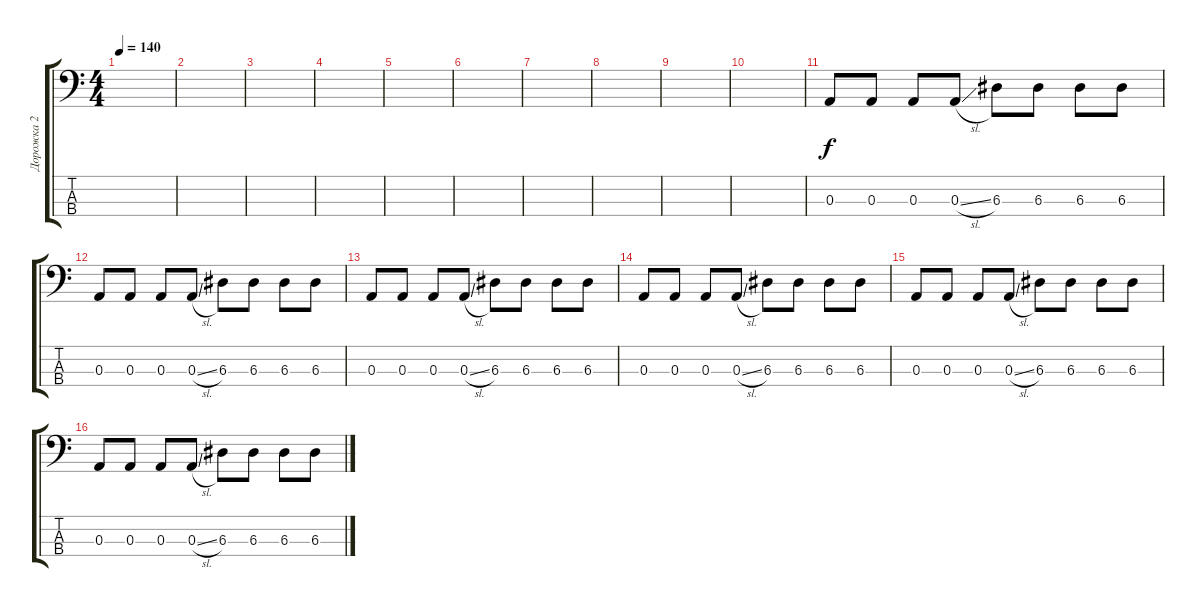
\track ("Дорожка 2" "Дорожка 2") {instrument synthbass1}
\staff {score tabs}
\tuning (G2 D2 A1 E1) {hide}
\ts (4 4)
\tempo 140
\clef f4
\ks c
|
|
|
|
|
|
|
|
|
|
0.3.8 0.3.8 0.3.8 0.3{sl}.8 6.3.8 6.3.8 6.3.8 6.3.8 |
0.3.8 0.3.8 0.3.8 0.3{sl}.8 6.3.8 6.3.8 6.3.8 6.3.8 |
0.3.8 0.3.8 0.3.8 0.3{sl}.8 6.3.8 6.3.8 6.3.8 6.3.8 |
0.3.8 0.3.8 0.3.8 0.3{sl}.8 6.3.8 6.3.8 6.3.8 6.3.8 |
0.3.8 0.3.8 0.3.8 0.3{sl}.8 6.3.8 6.3.8 6.3.8 6.3.8 |
0.3.8 0.3.8 0.3.8 0.3{sl}.8 6.3.8 6.3.8 6.3.8 6.3.8
